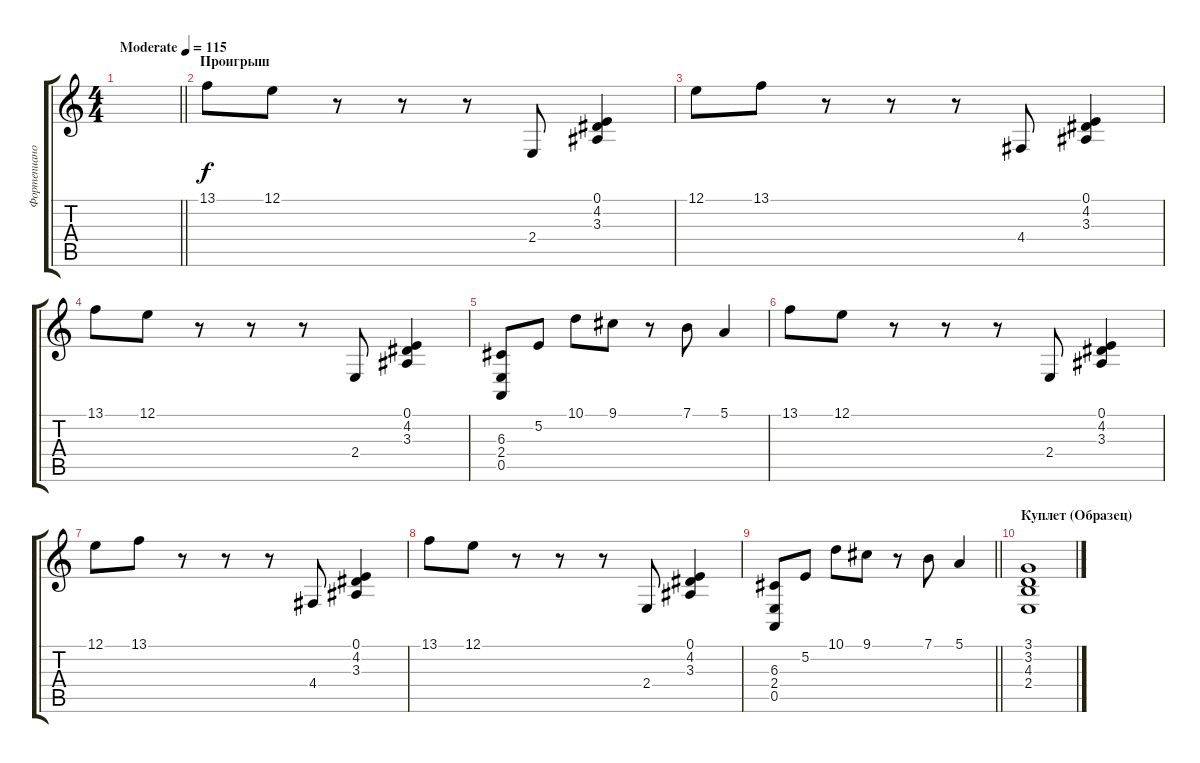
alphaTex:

\track ("Фортепиано" "Фортепиано") {instrument electricgrandpiano}
\staff {score tabs}
\tuning (E4 B3 G3 D3 A2 E2) {hide}
\ts (4 4)
\tempo (115 "Moderate")
\clef g2
\barLineRight lightlight
\ks c
|
\section ("" "Проигрыш")
13.1.8 12.1.8 r.8 r.8 r.8 2.4.8 (0.1 4.2 3.3).4 |
12.1.8 13.1.8 r.8 r.8 r.8 4.4.8 (0.1 4.2 3.3).4 |
13.1.8 12.1.8 r.8 r.8 r.8 2.4.8 (0.1 4.2 3.3).4 |
(6.3 2.4 0.5).8 5.2.8 10.1.8 9.1.8 r.8 7.1.8 5.1.4 |
13.1.8 12.1.8 r.8 r.8 r.8 2.4.8 (0.1 4.2 3.3).4 |
12.1.8 13.1.8 r.8 r.8 r.8 4.4.8 (0.1 4.2 3.3).4 |
13.1.8 12.1.8 r.8 r.8 r.8 2.4.8 (0.1 4.2 3.3).4 |
\barLineRight lightlight
(6.3 2.4 0.5).8 5.2.8 10.1.8 9.1.8 r.8 7.1.8 5.1.4 |
\section ("" "Куплет (Образец)")
(3.1 3.2 4.3 2.4).1
